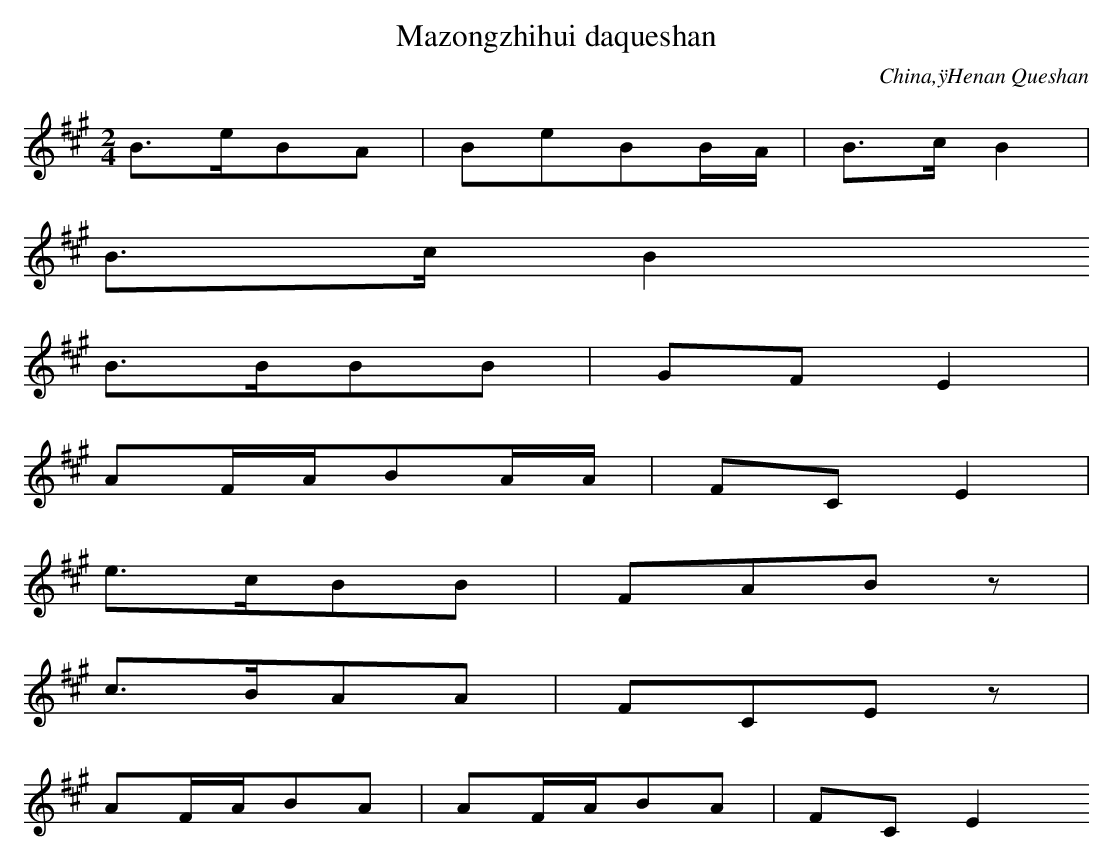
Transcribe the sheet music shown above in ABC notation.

X:1
T: Mazongzhihui daqueshan
O: China,ÿHenan Queshan
M: 2/4
L: 1/16
K: A
B3eB2A2 | B2e2B2BA | B3cB4 |
B3cB4
B3BB2B2 | G2F2E4 |
A2FAB2AA | F2C2E4 |
e3cB2B2 | F2A2B2z2 |
c3BA2A2 | F2C2E2z2 |
A2FAB2A2 | A2FAB2A2 | F2C2E4
